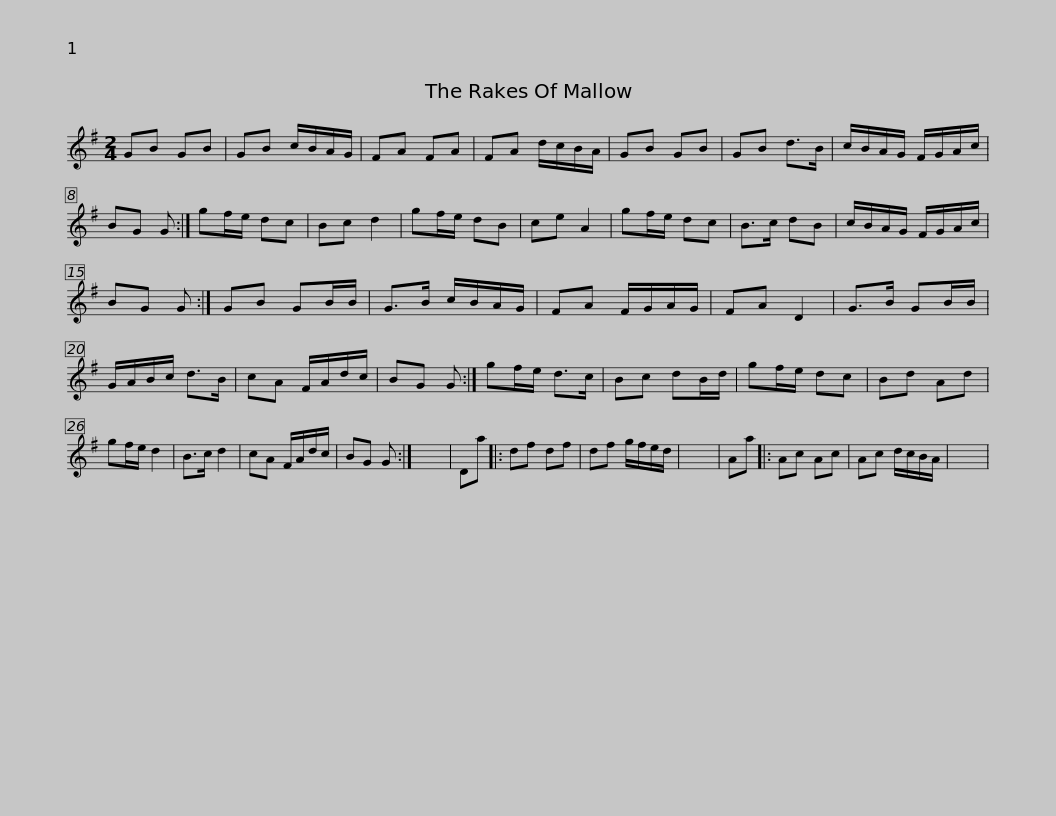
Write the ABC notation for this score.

X:1
L:1/8
M:2/4
I:linebreak $
K:G
V:1 treble
V:1
 GB GB | GB c/B/A/G/ | FA FA | FA d/c/B/A/ | GB GB | %5
 GB d>B | c/B/A/G/ F/G/A/c/ | BG G :| gf/e/ dc |$ Bc d2 | %10
 gf/e/ dB | ce A2 | gf/e/ dc | B>c dB | c/B/A/G/ F/G/A/c/ | %15
 BG G :| GB GB/B/ | G>B c/B/A/G/ |$ FA F/G/A/G/ | FA D2 | %20
 G>B GB/B/ | G/A/B/c/ d>B | cA F/A/d/c/ | BG G :| gf/e/ d>c | %25
 Bc dB/d/ | gf/e/ dc |$ Bd Ad | gf/e/ d2 | B>c d2 | %30
 cA F/A/d/c/ | BG G :| x4 | Da |: df df | %35
 df g/f/e/d/ | x4 | Aa |:$ Ac Ac | Ac d/c/B/A/ | %40
 x4 | %41
